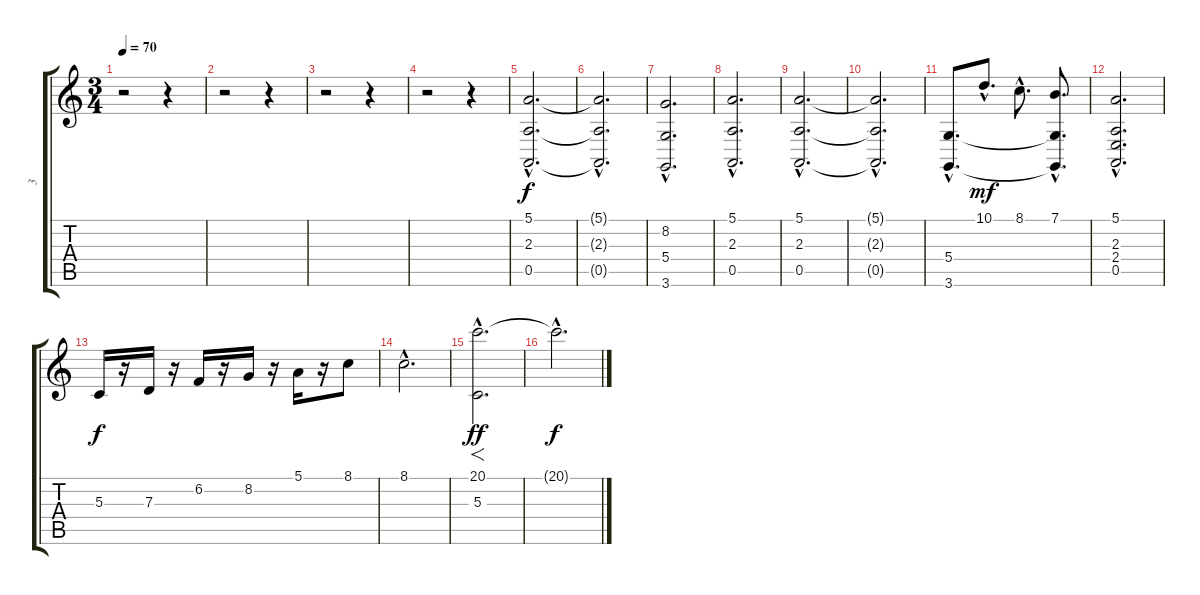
\track ("3" "3") {instrument pad6metallic}
\staff {score tabs}
\tuning (E4 B3 G3 D3 A2 E2) {hide}
\ts (3 4)
\tempo 70
\clef g2
\ks c
r.2{dy f} r.4 |
r.2 r.4 |
r.2 r.4 |
r.2 r.4 |
(5.1{hac} 2.3{hac} 0.5{hac}).2{d balance 12 instrument synthstrings2} |
(5.1{hac t} 2.3{hac t} 0.5{hac t}).2{d} |
(8.2{hac} 5.4{hac} 3.6{hac}).2{d} |
(5.1{hac} 2.3{hac} 0.5{hac}).2{d} |
(5.1{hac} 2.3{hac} 0.5{hac}).2{d balance 12 instrument pad6metallic} |
(5.1{hac t} 2.3{hac t} 0.5{hac t}).2{d} |
(5.4{hac} 3.6{hac}).8{d} 10.1{hac}.8{d dy mf} 8.1{hac}.8{d} (7.1{hac} 5.4{hac t} 3.6{hac t}).8{d} |
(5.1{hac} 2.3{hac} 2.4{hac} 0.5{hac}).2{d} |
5.3.16{dy f balance 12 instrument pad6metallic} r.16 7.3.16 r.16 6.2.16 r.16 8.2.16 r.16 5.1.16 r.16 8.1.8 |
8.1{hac}.2{d} |
(20.1{hac} 5.3{hac}).2{f d dy ff} |
20.1{hac t}.2{d dy f}
